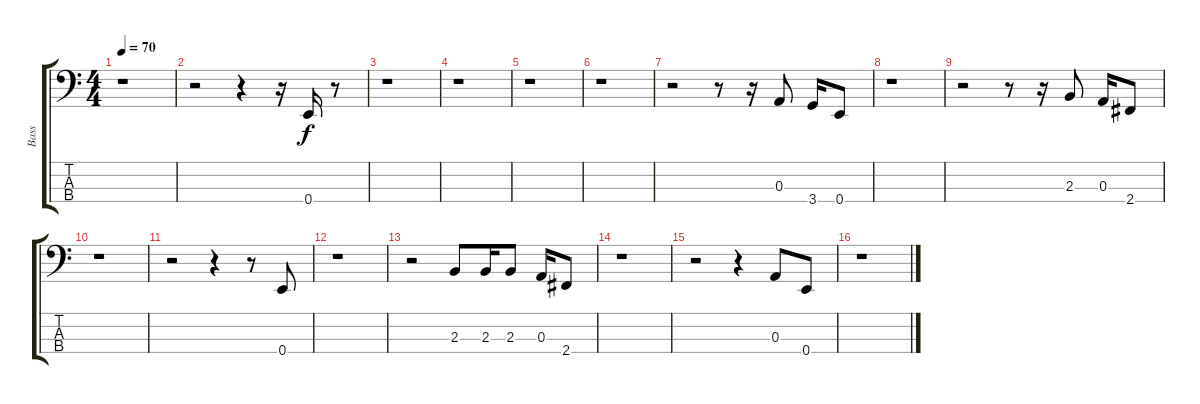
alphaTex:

\track ("Bass" "Bass") {instrument electricbassfinger}
\staff {score tabs}
\tuning (G2 D2 A1 E1) {hide}
\ts (4 4)
\tempo 70
\clef f4
\ks c
r.1{dy f} |
r.2 r.4 r.16 0.4.16 r.8 |
r.1 |
r.1 |
r.1 |
r.1 |
r.2 r.8 r.16 0.3.8 3.4.16 0.4.8 |
r.1 |
r.2 r.8 r.16 2.3.8 0.3.16 2.4.8 |
r.1 |
r.2 r.4 r.8 0.4.8 |
r.1 |
r.2 2.3.8 2.3.16 2.3.8 0.3.16 2.4.8 |
r.1 |
r.2 r.4 0.3.8 0.4.8 |
r.1
